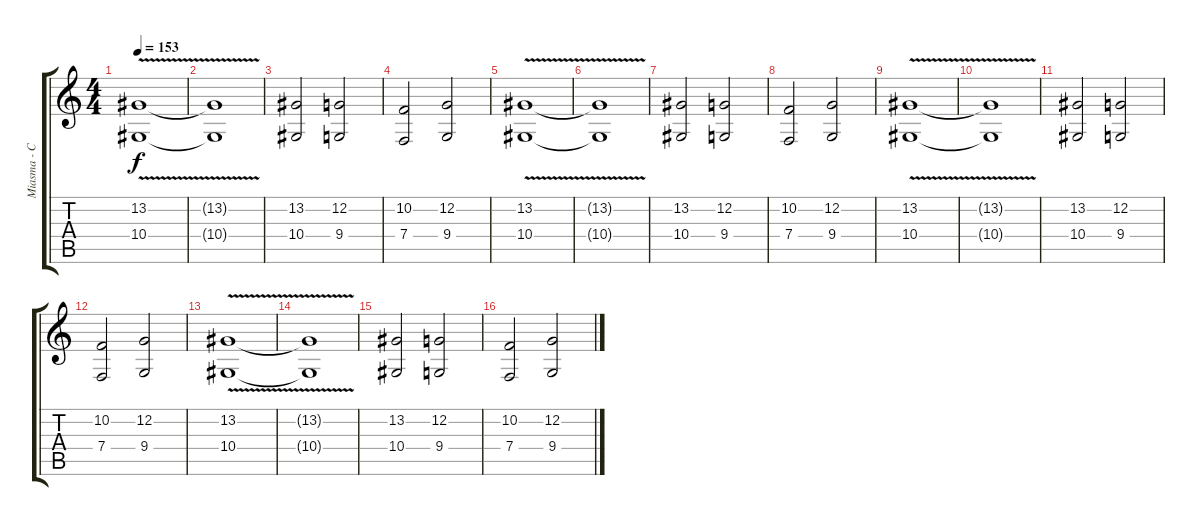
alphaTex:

\track ("Miasma - Cello (Cello [Viola :-S])" "Miasma - C") {instrument viola}
\staff {score tabs}
\tuning (C4 G3 Eb3 Bb2 F2 C2) {hide}
\ts (4 4)
\tempo 153
\clef g2
\ks c
(13.2{v} 10.4{v}).1{dy f} |
(13.2{t} 10.4{t}).1 |
(13.2 10.4).2 (12.2 9.4).2 |
(10.2 7.4).2 (12.2 9.4).2 |
(13.2{v} 10.4{v}).1 |
(13.2{t} 10.4{t}).1 |
(13.2 10.4).2 (12.2 9.4).2 |
(10.2 7.4).2 (12.2 9.4).2 |
(13.2{v} 10.4{v}).1 |
(13.2{t} 10.4{t}).1 |
(13.2 10.4).2 (12.2 9.4).2 |
(10.2 7.4).2 (12.2 9.4).2 |
(13.2{v} 10.4{v}).1 |
(13.2{t} 10.4{t}).1 |
(13.2 10.4).2 (12.2 9.4).2 |
(10.2 7.4).2 (12.2 9.4).2
